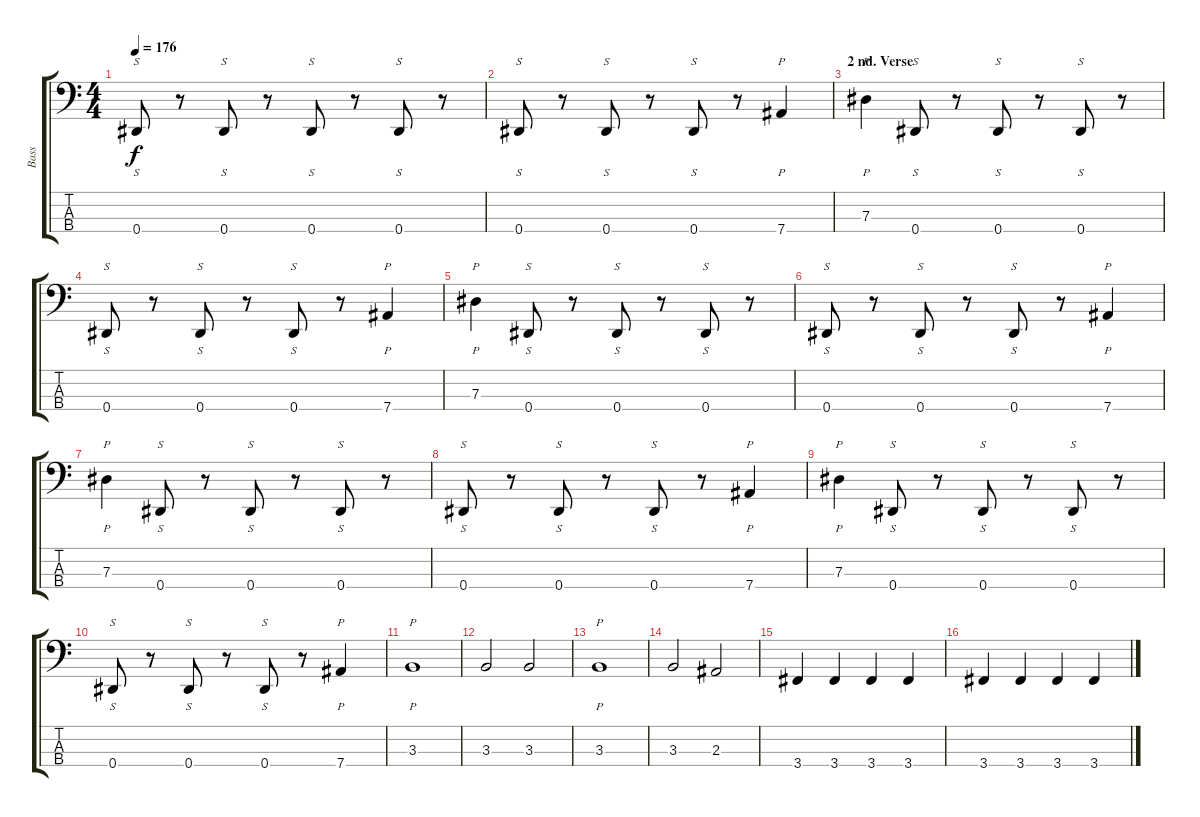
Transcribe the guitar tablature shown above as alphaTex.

\track ("Bass" "Bass") {instrument electricbassfinger}
\staff {score tabs}
\tuning (Gb2 Db2 Ab1 Eb1) {hide}
\ts (4 4)
\tempo 176
\clef f4
\ks c
0.4.8{s dy f} r.8 0.4.8{s} r.8 0.4.8{s} r.8 0.4.8{s} r.8 |
0.4.8{s} r.8 0.4.8{s} r.8 0.4.8{s} r.8 7.4.4{p} |
\section ("" "2 nd. Verse")
7.3.4{p} 0.4.8{s} r.8 0.4.8{s} r.8 0.4.8{s} r.8 |
0.4.8{s} r.8 0.4.8{s} r.8 0.4.8{s} r.8 7.4.4{p} |
7.3.4{p} 0.4.8{s} r.8 0.4.8{s} r.8 0.4.8{s} r.8 |
0.4.8{s} r.8 0.4.8{s} r.8 0.4.8{s} r.8 7.4.4{p} |
7.3.4{p} 0.4.8{s} r.8 0.4.8{s} r.8 0.4.8{s} r.8 |
0.4.8{s} r.8 0.4.8{s} r.8 0.4.8{s} r.8 7.4.4{p} |
7.3.4{p} 0.4.8{s} r.8 0.4.8{s} r.8 0.4.8{s} r.8 |
0.4.8{s} r.8 0.4.8{s} r.8 0.4.8{s} r.8 7.4.4{p} |
3.3.1{p} |
3.3.2 3.3.2 |
3.3.1{p} |
3.3.2 2.3.2 |
3.4.4 3.4.4 3.4.4 3.4.4 |
3.4.4 3.4.4 3.4.4 3.4.4
